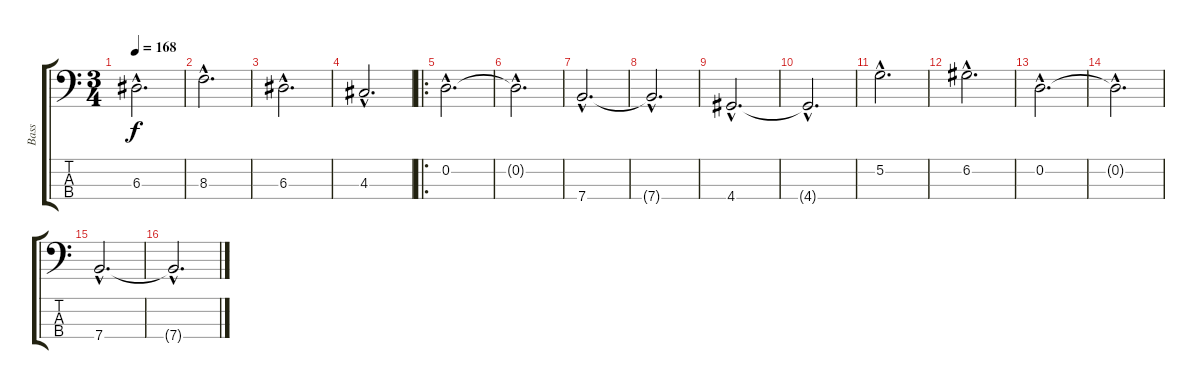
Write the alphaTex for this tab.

\track ("Bass" "Bass") {instrument electricbassfinger}
\staff {score tabs}
\tuning (G2 D2 A1 E1) {hide}
\ts (3 4)
\tempo 168
\clef f4
\ks c
6.3{hac}.2{d dy f} |
8.3{hac}.2{d} |
6.3{hac}.2{d} |
4.3{hac}.2{d} |
\ro
0.2{hac}.2{d} |
0.2{hac t}.2{d} |
7.4{hac}.2{d} |
7.4{hac t}.2{d} |
4.4{hac}.2{d} |
4.4{hac t}.2{d} |
5.2{hac}.2{d} |
6.2{hac}.2{d} |
0.2{hac}.2{d} |
0.2{hac t}.2{d} |
7.4{hac}.2{d} |
7.4{hac t}.2{d}
